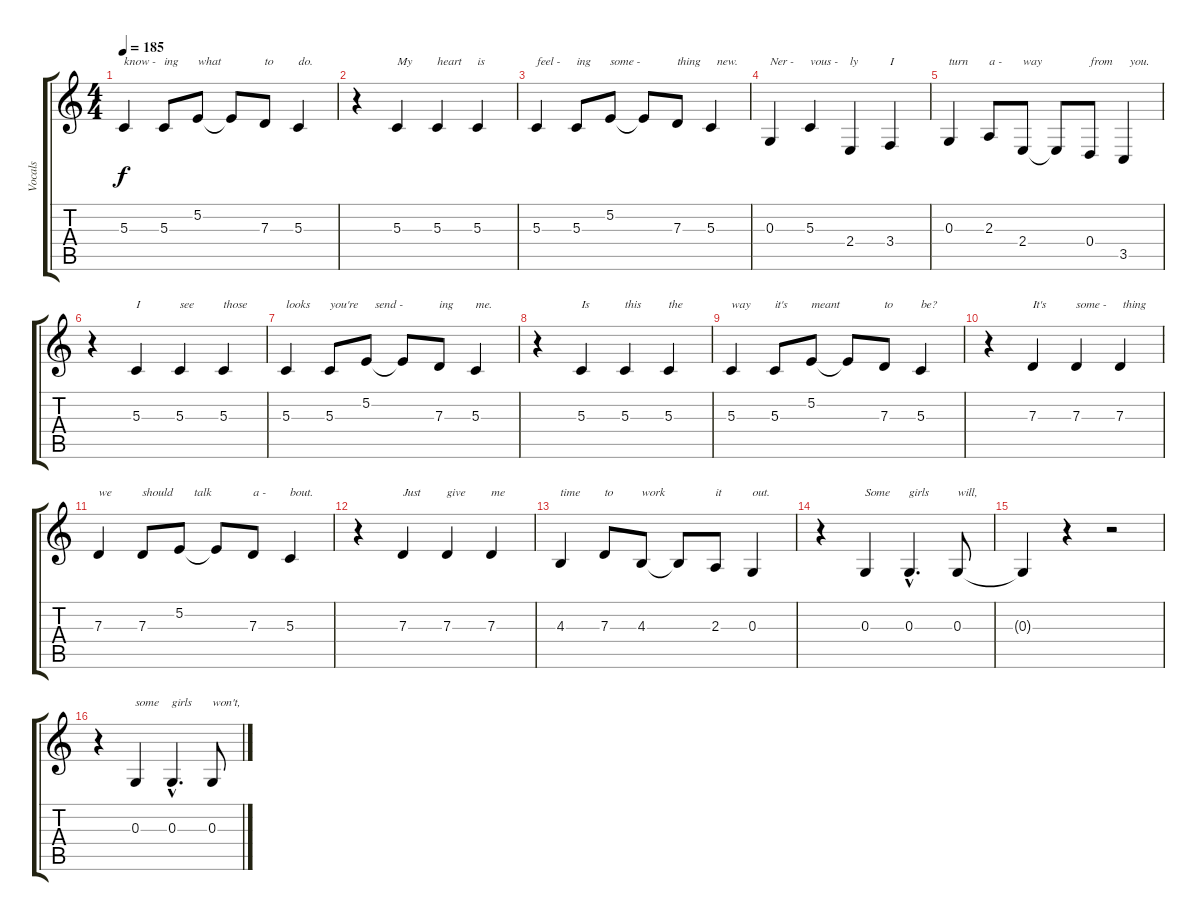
\track ("Vocals" "Vocals") {instrument englishhorn}
\staff {score tabs}
\tuning (E4 B3 G3 D3 A2 E2) {hide}
\ts (4 4)
\tempo 185
\clef g2
\ks c
5.3.4{txt "know -" dy f} 5.3.8{txt "ing"} 5.2.8{txt "what"} 5.2{t}.8 7.3.8{txt "to"} 5.3.4{txt "do."} |
r.4 5.3.4{txt "My"} 5.3.4{txt "heart"} 5.3.4{txt "is"} |
5.3.4{txt "feel -"} 5.3.8{txt "ing"} 5.2.8{txt "some -"} 5.2{t}.8 7.3.8{txt "thing"} 5.3.4{txt "  new."} |
0.3.4{txt "Ner -"} 5.3.4{txt "vous -"} 2.4.4{txt "ly"} 3.4.4{txt "I"} |
0.3.4{txt "turn"} 2.3.8{txt "a -"} 2.4.8{txt "way"} 2.4{t}.8 0.4.8{txt "from"} 3.5.4{txt "  you."} |
r.4 5.3.4{txt "I"} 5.3.4{txt "see"} 5.3.4{txt "those"} |
5.3.4{txt "looks"} 5.3.8{txt "you're"} 5.2.8{txt "   send -"} 5.2{t}.8 7.3.8{txt "ing"} 5.3.4{txt "me."} |
r.4 5.3.4{txt "Is"} 5.3.4{txt "this"} 5.3.4{txt "the"} |
5.3.4{txt "way"} 5.3.8{txt "it's"} 5.2.8{txt "meant"} 5.2{t}.8 7.3.8{txt "to"} 5.3.4{txt "be?"} |
r.4 7.3.4{txt "It's"} 7.3.4{txt "some -"} 7.3.4{txt " thing"} |
7.3.4{txt "we"} 7.3.8{txt "should"} 5.2.8{txt "     talk"} 5.2{t}.8 7.3.8{txt "a -"} 5.3.4{txt "bout."} |
r.4 7.3.4{txt "Just"} 7.3.4{txt "give"} 7.3.4{txt "me"} |
4.3.4{txt "time"} 7.3.8{txt "to"} 4.3.8{txt "work"} 4.3{t}.8 2.3.8{txt "it"} 0.3.4{txt "out."} |
r.4{instrument clarinet} 0.3.4{txt "Some"} 0.3{hac}.4{d txt "girls"} 0.3.8{txt "will,"} |
0.3{t}.4 r.4 r.2 |
r.4 0.3.4{txt "some"} 0.3{hac}.4{d txt "girls"} 0.3.8{txt "won't,"}
